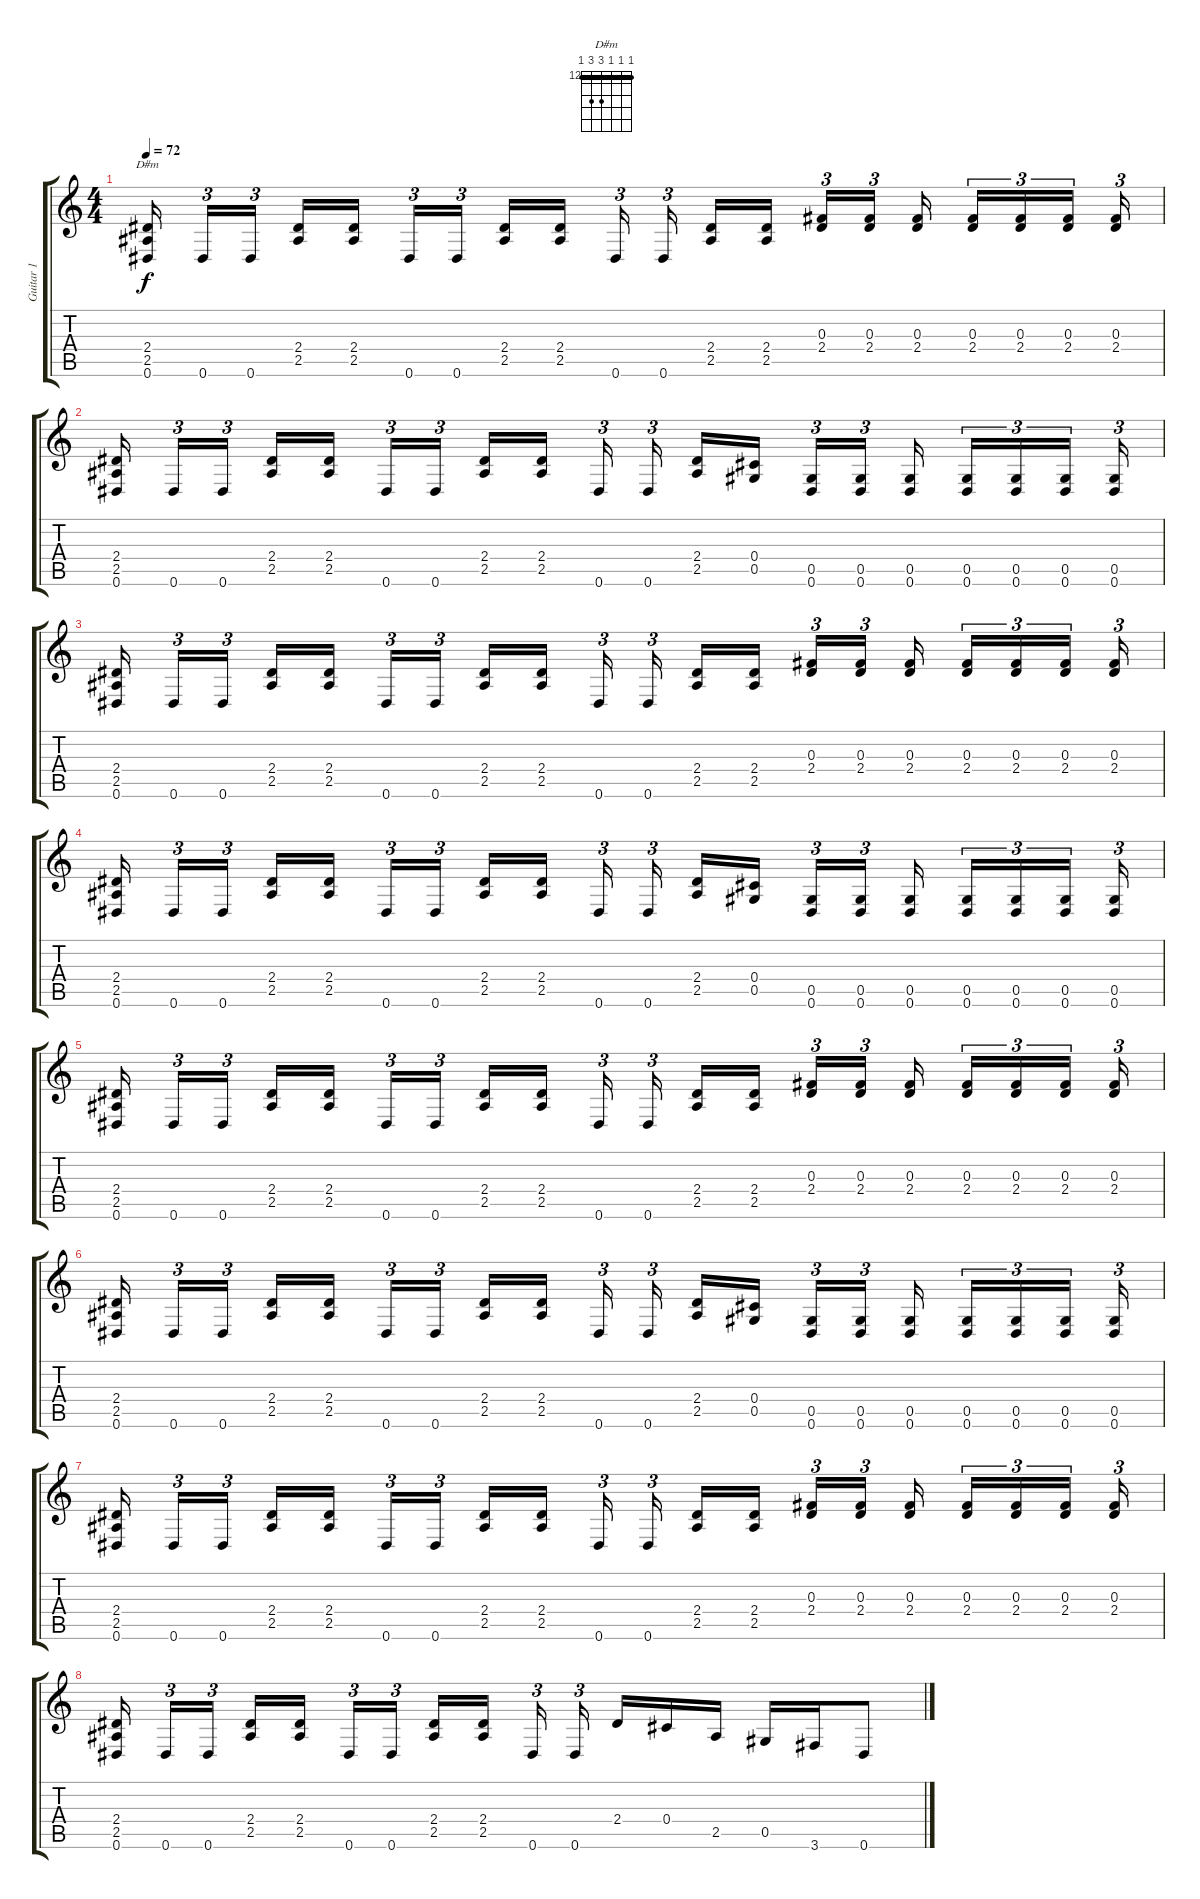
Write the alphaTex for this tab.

\track ("Guitar 1" "Guitar 1") {instrument distortionguitar}
\staff {score tabs}
\tuning (Eb4 Bb3 Gb3 Db3 Ab2 Eb2) {hide}
\chord ("D#m" 12 12 12 14 14 12) {firstfret 12 barre 12}
\ts (4 4)
\tempo 72
\clef g2
\ks c
(2.4 2.5 0.6).16{ch "D#m" dy f beam splitsecondary} 0.6.16{tu (3 2)} 0.6.16{tu (3 2) beam splitsecondary} (2.4 2.5).16 (2.4 2.5).16 0.6.16{tu (3 2)} 0.6.16{tu (3 2) beam splitsecondary} (2.4 2.5).16 (2.4 2.5).16{beam splitsecondary} 0.6.16{tu (3 2)} 0.6.16{tu (3 2) beam splitsecondary} (2.4 2.5).16 (2.4 2.5).16{beam splitsecondary} (0.3 2.4).16{tu (3 2)} (0.3 2.4).16{tu (3 2)} (0.3 2.4).16{beam splitsecondary} (0.3 2.4).16{tu (3 2)} (0.3 2.4).16{tu (3 2)} (0.3 2.4).16{tu (3 2) beam splitsecondary} (0.3 2.4).16{tu (3 2)} |
(2.4 2.5 0.6).16{beam splitsecondary} 0.6.16{tu (3 2)} 0.6.16{tu (3 2) beam splitsecondary} (2.4 2.5).16 (2.4 2.5).16 0.6.16{tu (3 2)} 0.6.16{tu (3 2) beam splitsecondary} (2.4 2.5).16 (2.4 2.5).16{beam splitsecondary} 0.6.16{tu (3 2)} 0.6.16{tu (3 2) beam splitsecondary} (2.4 2.5).16 (0.4 0.5).16{beam splitsecondary} (0.5 0.6).16{tu (3 2)} (0.5 0.6).16{tu (3 2)} (0.5 0.6).16{beam splitsecondary} (0.5 0.6).16{tu (3 2)} (0.5 0.6).16{tu (3 2)} (0.5 0.6).16{tu (3 2) beam splitsecondary} (0.5 0.6).16{tu (3 2)} |
(2.4 2.5 0.6).16{beam splitsecondary} 0.6.16{tu (3 2)} 0.6.16{tu (3 2) beam splitsecondary} (2.4 2.5).16 (2.4 2.5).16 0.6.16{tu (3 2)} 0.6.16{tu (3 2) beam splitsecondary} (2.4 2.5).16 (2.4 2.5).16{beam splitsecondary} 0.6.16{tu (3 2)} 0.6.16{tu (3 2) beam splitsecondary} (2.4 2.5).16 (2.4 2.5).16{beam splitsecondary} (0.3 2.4).16{tu (3 2)} (0.3 2.4).16{tu (3 2)} (0.3 2.4).16{beam splitsecondary} (0.3 2.4).16{tu (3 2)} (0.3 2.4).16{tu (3 2)} (0.3 2.4).16{tu (3 2) beam splitsecondary} (0.3 2.4).16{tu (3 2)} |
(2.4 2.5 0.6).16{beam splitsecondary} 0.6.16{tu (3 2)} 0.6.16{tu (3 2) beam splitsecondary} (2.4 2.5).16 (2.4 2.5).16 0.6.16{tu (3 2)} 0.6.16{tu (3 2) beam splitsecondary} (2.4 2.5).16 (2.4 2.5).16{beam splitsecondary} 0.6.16{tu (3 2)} 0.6.16{tu (3 2) beam splitsecondary} (2.4 2.5).16 (0.4 0.5).16{beam splitsecondary} (0.5 0.6).16{tu (3 2)} (0.5 0.6).16{tu (3 2)} (0.5 0.6).16{beam splitsecondary} (0.5 0.6).16{tu (3 2)} (0.5 0.6).16{tu (3 2)} (0.5 0.6).16{tu (3 2) beam splitsecondary} (0.5 0.6).16{tu (3 2)} |
(2.4 2.5 0.6).16{beam splitsecondary} 0.6.16{tu (3 2)} 0.6.16{tu (3 2) beam splitsecondary} (2.4 2.5).16 (2.4 2.5).16 0.6.16{tu (3 2)} 0.6.16{tu (3 2) beam splitsecondary} (2.4 2.5).16 (2.4 2.5).16{beam splitsecondary} 0.6.16{tu (3 2)} 0.6.16{tu (3 2) beam splitsecondary} (2.4 2.5).16 (2.4 2.5).16{beam splitsecondary} (0.3 2.4).16{tu (3 2)} (0.3 2.4).16{tu (3 2)} (0.3 2.4).16{beam splitsecondary} (0.3 2.4).16{tu (3 2)} (0.3 2.4).16{tu (3 2)} (0.3 2.4).16{tu (3 2) beam splitsecondary} (0.3 2.4).16{tu (3 2)} |
(2.4 2.5 0.6).16{beam splitsecondary} 0.6.16{tu (3 2)} 0.6.16{tu (3 2) beam splitsecondary} (2.4 2.5).16 (2.4 2.5).16 0.6.16{tu (3 2)} 0.6.16{tu (3 2) beam splitsecondary} (2.4 2.5).16 (2.4 2.5).16{beam splitsecondary} 0.6.16{tu (3 2)} 0.6.16{tu (3 2) beam splitsecondary} (2.4 2.5).16 (0.4 0.5).16{beam splitsecondary} (0.5 0.6).16{tu (3 2)} (0.5 0.6).16{tu (3 2)} (0.5 0.6).16{beam splitsecondary} (0.5 0.6).16{tu (3 2)} (0.5 0.6).16{tu (3 2)} (0.5 0.6).16{tu (3 2) beam splitsecondary} (0.5 0.6).16{tu (3 2)} |
(2.4 2.5 0.6).16{beam splitsecondary} 0.6.16{tu (3 2)} 0.6.16{tu (3 2) beam splitsecondary} (2.4 2.5).16 (2.4 2.5).16 0.6.16{tu (3 2)} 0.6.16{tu (3 2) beam splitsecondary} (2.4 2.5).16 (2.4 2.5).16{beam splitsecondary} 0.6.16{tu (3 2)} 0.6.16{tu (3 2) beam splitsecondary} (2.4 2.5).16 (2.4 2.5).16{beam splitsecondary} (0.3 2.4).16{tu (3 2)} (0.3 2.4).16{tu (3 2)} (0.3 2.4).16{beam splitsecondary} (0.3 2.4).16{tu (3 2)} (0.3 2.4).16{tu (3 2)} (0.3 2.4).16{tu (3 2) beam splitsecondary} (0.3 2.4).16{tu (3 2)} |
(2.4 2.5 0.6).16{beam splitsecondary} 0.6.16{tu (3 2)} 0.6.16{tu (3 2) beam splitsecondary} (2.4 2.5).16 (2.4 2.5).16 0.6.16{tu (3 2)} 0.6.16{tu (3 2) beam splitsecondary} (2.4 2.5).16 (2.4 2.5).16{beam splitsecondary} 0.6.16{tu (3 2)} 0.6.16{tu (3 2) beam splitsecondary} 2.4.16 0.4.16 2.5.16 0.5.16 3.6.16 0.6.8
